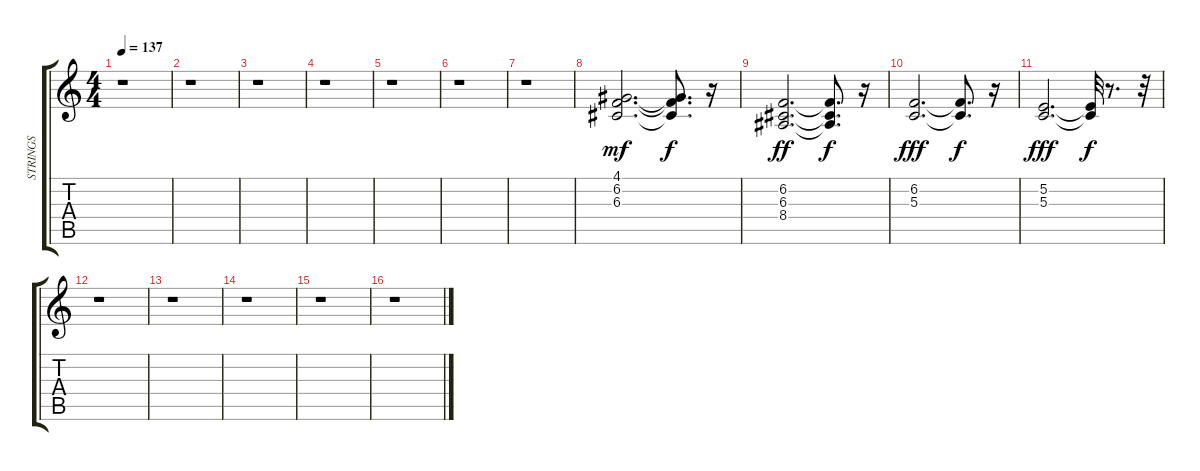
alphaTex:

\track ("STRINGS" "STRINGS") {instrument stringensemble2}
\staff {score tabs}
\tuning (E4 B3 G3 D3 A2 E2) {hide}
\ts (4 4)
\tempo 137
\clef g2
\ks c
r.1{dy f} |
r.1 |
r.1 |
r.1 |
r.1 |
r.1 |
r.1 |
(4.1 6.2 6.3).2{d dy mf} (4.1{t} 6.2{t} 6.3{t}).8{d dy f} r.16 |
(6.2 6.3 8.4).2{d dy ff} (6.2{t} 6.3{t} 8.4{t}).8{d dy f} r.16 |
(6.2 5.3).2{d dy fff} (6.2{t} 5.3{t}).8{d dy f} r.16 |
(5.2 5.3).2{d dy fff} (5.2{t} 5.3{t}).32{dy f} r.8{d} r.32 |
r.1 |
r.1 |
r.1 |
r.1 |
r.1
